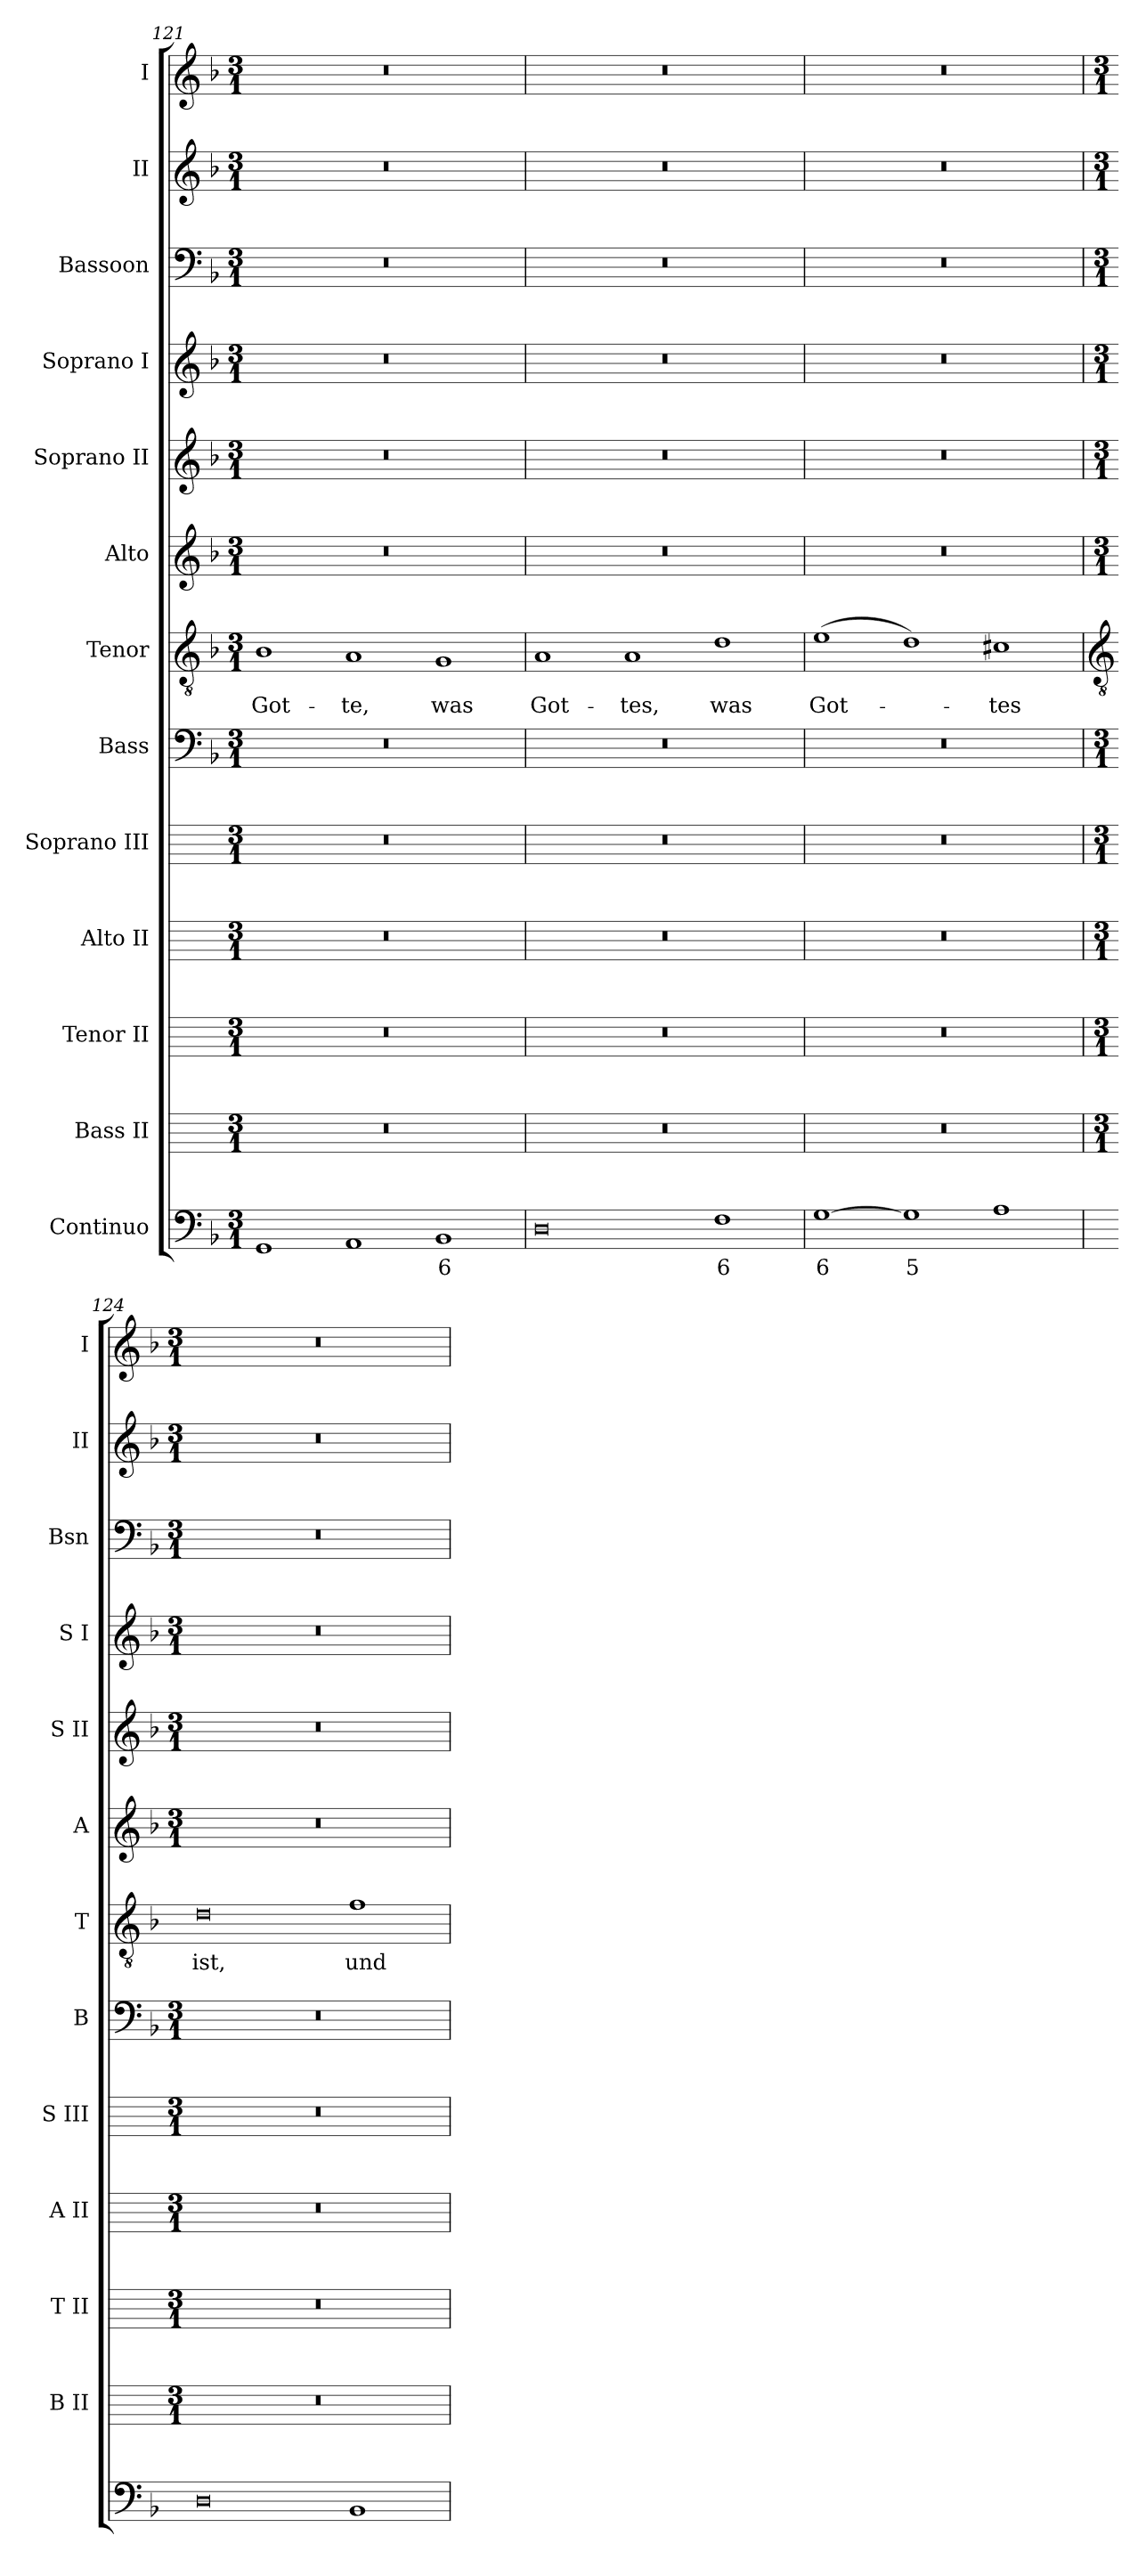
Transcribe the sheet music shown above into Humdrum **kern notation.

**kern	**text	**kern	**kern	**kern	**kern	**kern	**kern	**text	**kern	**kern	**kern	**kern	**kern	**kern
*part13	*part13	*part12	*part11	*part10	*part9	*part8	*part7	*part7	*part6	*part5	*part4	*part3	*part2	*part1
*staff13	*staff13	*staff12	*staff11	*staff10	*staff9	*staff8	*staff7	*staff7	*staff6	*staff5	*staff4	*staff3	*staff2	*staff1
*I"Continuo	*	*I"Bass II	*I"Tenor II	*I"Alto II	*I"Soprano III	*I"Bass	*I"Tenor	*	*I"Alto	*I"Soprano II	*I"Soprano I	*I"Bassoon	*I"II	*I"I
*	*	*I'B II	*I'T II	*I'A II	*I'S III	*I'B	*I'T	*	*I'A	*I'S II	*I'S I	*I'Bsn	*I'II	*I'I
*clefF4	*	*	*	*	*	*clefF4	*clefGv2	*	*clefG2	*clefG2	*clefG2	*clefF4	*clefG2	*clefG2
*	*	*ITrd4c7	*ITrd4c7	*ITrd4c7	*ITrd4c7	*	*	*	*	*	*	*	*	*
*k[b-]	*	*	*	*	*	*k[b-]	*k[b-]	*	*k[b-]	*k[b-]	*k[b-]	*k[b-]	*k[b-]	*k[b-]
*F:	*	*	*	*	*	*F:	*F:	*	*F:	*F:	*F:	*F:	*F:	*F:
*M3/1	*	*M3/1	*M3/1	*M3/1	*M3/1	*M3/1	*M3/1	*	*M3/1	*M3/1	*M3/1	*M3/1	*M3/1	*M3/1
=121	=121	=121	=121	=121	=121	=121	=121	=121	=121	=121	=121	=121	=121	=121
!	!	!	!	!	!	!	!	!LO:LY:b	!	!	!	!	!	!
1GG	.	0.r	0.r	0.r	0.r	0.r	1B-	Got-	0.r	0.r	0.r	0.r	0.r	0.r
!	!	!	!	!	!	!	!	!LO:LY:b	!	!	!	!	!	!
1AA	.	.	.	.	.	.	1A	-te,	.	.	.	.	.	.
!	!LO:LY:b	!	!	!	!	!	!	!LO:LY:b	!	!	!	!	!	!
1BB-	6	.	.	.	.	.	1G	was	.	.	.	.	.	.
=122	=122	=122	=122	=122	=122	=122	=122	=122	=122	=122	=122	=122	=122	=122
!	!	!	!	!	!	!	!	!LO:LY:b	!	!	!	!	!	!
0D	.	0.r	0.r	0.r	0.r	0.r	1A	Got-	0.r	0.r	0.r	0.r	0.r	0.r
!	!	!	!	!	!	!	!	!LO:LY:b	!	!	!	!	!	!
.	.	.	.	.	.	.	1A	-tes,	.	.	.	.	.	.
!	!LO:LY:b	!	!	!	!	!	!	!LO:LY:b	!	!	!	!	!	!
1F	6	.	.	.	.	.	1d	was	.	.	.	.	.	.
=123	=123	=123	=123	=123	=123	=123	=123	=123	=123	=123	=123	=123	=123	=123
!	!LO:LY:b	!	!	!	!	!	!	!LO:LY:b	!	!	!	!	!	!
[1G	6	0.r	0.r	0.r	0.r	0.r	(>1e	Got-	0.r	0.r	0.r	0.r	0.r	0.r
!	!LO:LY:b	!	!	!	!	!	!	!	!	!	!	!	!	!
1G]	5	.	.	.	.	.	1d)	.	.	.	.	.	.	.
!	!	!	!	!	!	!	!	!LO:LY:b	!	!	!	!	!	!
1A	.	.	.	.	.	.	1c#X	tes	.	.	.	.	.	.
!!LO:LB:g=z
=124	=124	=124	=124	=124	=124	=124	=124	=124	=124	=124	=124	=124	=124	=124
*	*	*	*	*	*	*	*clefGv2	*	*	*	*	*	*	*
*	*	*M3/1	*M3/1	*M3/1	*M3/1	*M3/1	*	*	*M3/1	*M3/1	*M3/1	*M3/1	*M3/1	*M3/1
!	!	!	!	!	!	!	!	!LO:LY:b	!	!	!	!	!	!
0D	.	0.r	0.r	0.r	0.r	0.r	0d	ist,	0.r	0.r	0.r	0.r	0.r	0.r
!	!	!	!	!	!	!	!	!LO:LY:b	!	!	!	!	!	!
1BB-	.	.	.	.	.	.	1f	und	.	.	.	.	.	.
=	=	=	=	=	=	=	=	=	=	=	=	=	=	=
*-	*-	*-	*-	*-	*-	*-	*-	*-	*-	*-	*-	*-	*-	*-
